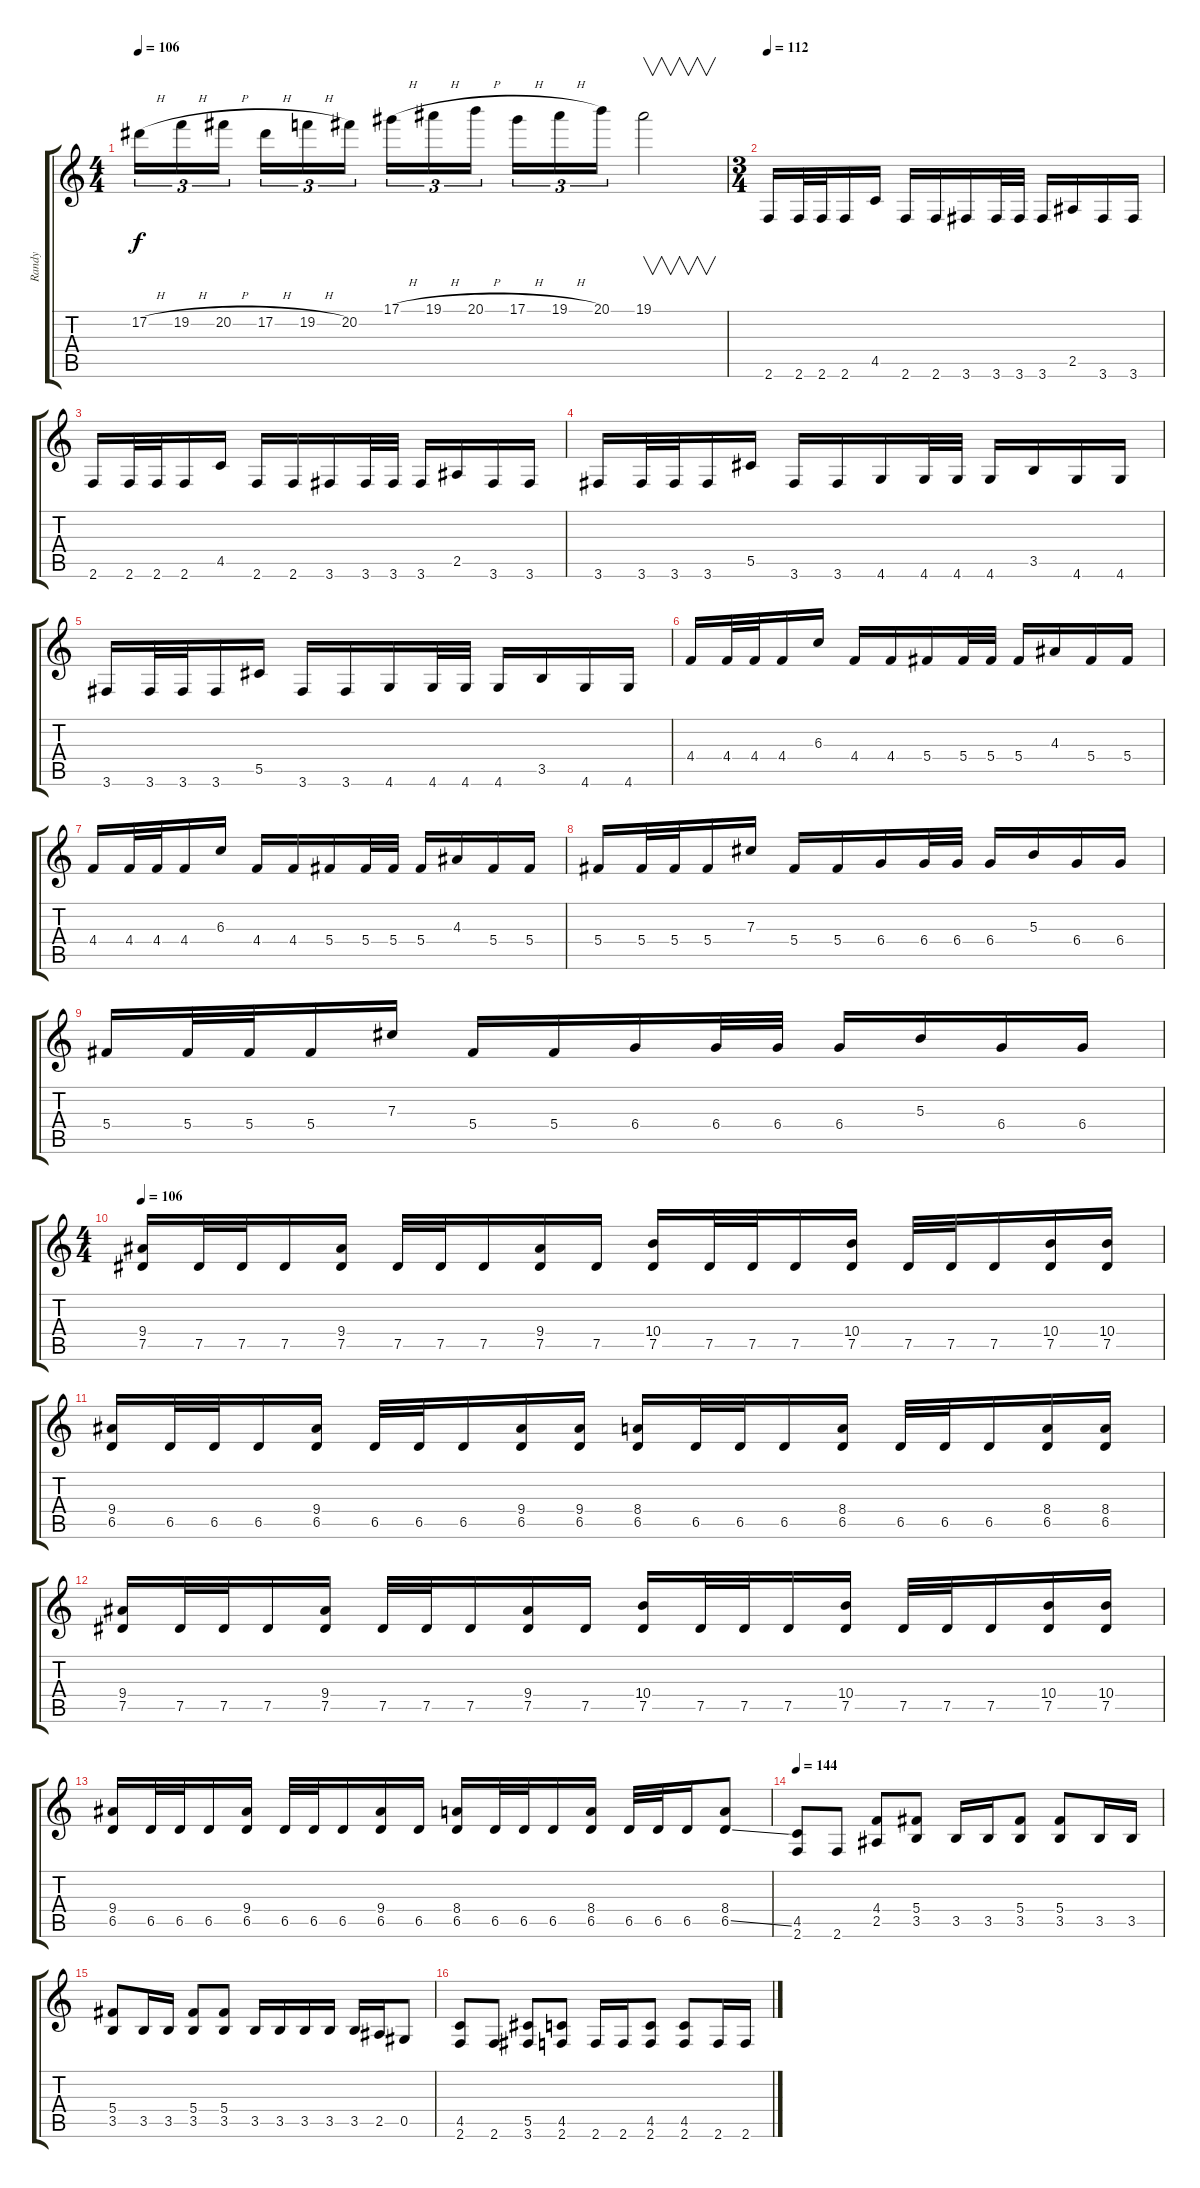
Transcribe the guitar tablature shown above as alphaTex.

\track ("Randy" "Randy") {instrument distortionguitar}
\staff {score tabs}
\tuning (Eb4 Bb3 Gb3 Db3 Ab2 Eb2) {hide}
\ts (4 4)
\tempo 106
\clef g2
\ks c
17.2{h}.16{tu (3 2) dy f} 19.2{h}.16{tu (3 2)} 20.2{h}.16{tu (3 2)} 17.2{h}.16{tu (3 2)} 19.2{h}.16{tu (3 2)} 20.2.16{tu (3 2)} 17.1{h}.16{tu (3 2)} 19.1{h}.16{tu (3 2)} 20.1{h}.16{tu (3 2)} 17.1{h}.16{tu (3 2)} 19.1{h}.16{tu (3 2)} 20.1.16{tu (3 2)} 19.1.2{v} |
\ts (3 4)
\tempo 112
2.6.16 2.6.32 2.6.32 2.6.16 4.5.16 2.6.16 2.6.16 3.6.16 3.6.32 3.6.32 3.6.16 2.5.16 3.6.16 3.6.16 |
2.6.16 2.6.32 2.6.32 2.6.16 4.5.16 2.6.16 2.6.16 3.6.16 3.6.32 3.6.32 3.6.16 2.5.16 3.6.16 3.6.16 |
3.6.16 3.6.32 3.6.32 3.6.16 5.5.16 3.6.16 3.6.16 4.6.16 4.6.32 4.6.32 4.6.16 3.5.16 4.6.16 4.6.16 |
3.6.16 3.6.32 3.6.32 3.6.16 5.5.16 3.6.16 3.6.16 4.6.16 4.6.32 4.6.32 4.6.16 3.5.16 4.6.16 4.6.16 |
4.4.16 4.4.32 4.4.32 4.4.16 6.3.16 4.4.16 4.4.16 5.4.16 5.4.32 5.4.32 5.4.16 4.3.16 5.4.16 5.4.16 |
4.4.16 4.4.32 4.4.32 4.4.16 6.3.16 4.4.16 4.4.16 5.4.16 5.4.32 5.4.32 5.4.16 4.3.16 5.4.16 5.4.16 |
5.4.16 5.4.32 5.4.32 5.4.16 7.3.16 5.4.16 5.4.16 6.4.16 6.4.32 6.4.32 6.4.16 5.3.16 6.4.16 6.4.16 |
5.4.16 5.4.32 5.4.32 5.4.16 7.3.16 5.4.16 5.4.16 6.4.16 6.4.32 6.4.32 6.4.16 5.3.16 6.4.16 6.4.16 |
\ts (4 4)
\tempo 106
(9.4 7.5).16 7.5.32 7.5.32 7.5.16 (9.4 7.5).16 7.5.32 7.5.32 7.5.16 (9.4 7.5).16 7.5.16 (10.4 7.5).16 7.5.32 7.5.32 7.5.16 (10.4 7.5).16 7.5.32 7.5.32 7.5.16 (10.4 7.5).16 (10.4 7.5).16 |
(9.4 6.5).16 6.5.32 6.5.32 6.5.16 (9.4 6.5).16 6.5.32 6.5.32 6.5.16 (9.4 6.5).16 (9.4 6.5).16 (8.4 6.5).16 6.5.32 6.5.32 6.5.16 (8.4 6.5).16 6.5.32 6.5.32 6.5.16 (8.4 6.5).16 (8.4 6.5).16 |
(9.4 7.5).16 7.5.32 7.5.32 7.5.16 (9.4 7.5).16 7.5.32 7.5.32 7.5.16 (9.4 7.5).16 7.5.16 (10.4 7.5).16 7.5.32 7.5.32 7.5.16 (10.4 7.5).16 7.5.32 7.5.32 7.5.16 (10.4 7.5).16 (10.4 7.5).16 |
(9.4 6.5).16 6.5.32 6.5.32 6.5.16 (9.4 6.5).16 6.5.32 6.5.32 6.5.16 (9.4 6.5).16 6.5.16 (8.4 6.5).16 6.5.32 6.5.32 6.5.16 (8.4 6.5).16 6.5.32 6.5.32 6.5.16 (8.4 6.5{ss}).8 |
\tempo 144
(4.5 2.6).8 2.6.8 (4.4 2.5).8 (5.4 3.5).8 3.5.16 3.5.16 (5.4 3.5).8 (5.4 3.5).8 3.5.16 3.5.16 |
(5.4 3.5).8 3.5.16 3.5.16 (5.4 3.5).8 (5.4 3.5).8 3.5.16 3.5.16 3.5.16 3.5.16 3.5.16 2.5.16 0.5.8 |
(4.5 2.6).8 2.6.8 (5.5 3.6).8 (4.5 2.6).8 2.6.16 2.6.16 (4.5 2.6).8 (4.5 2.6).8 2.6.16 2.6.16
